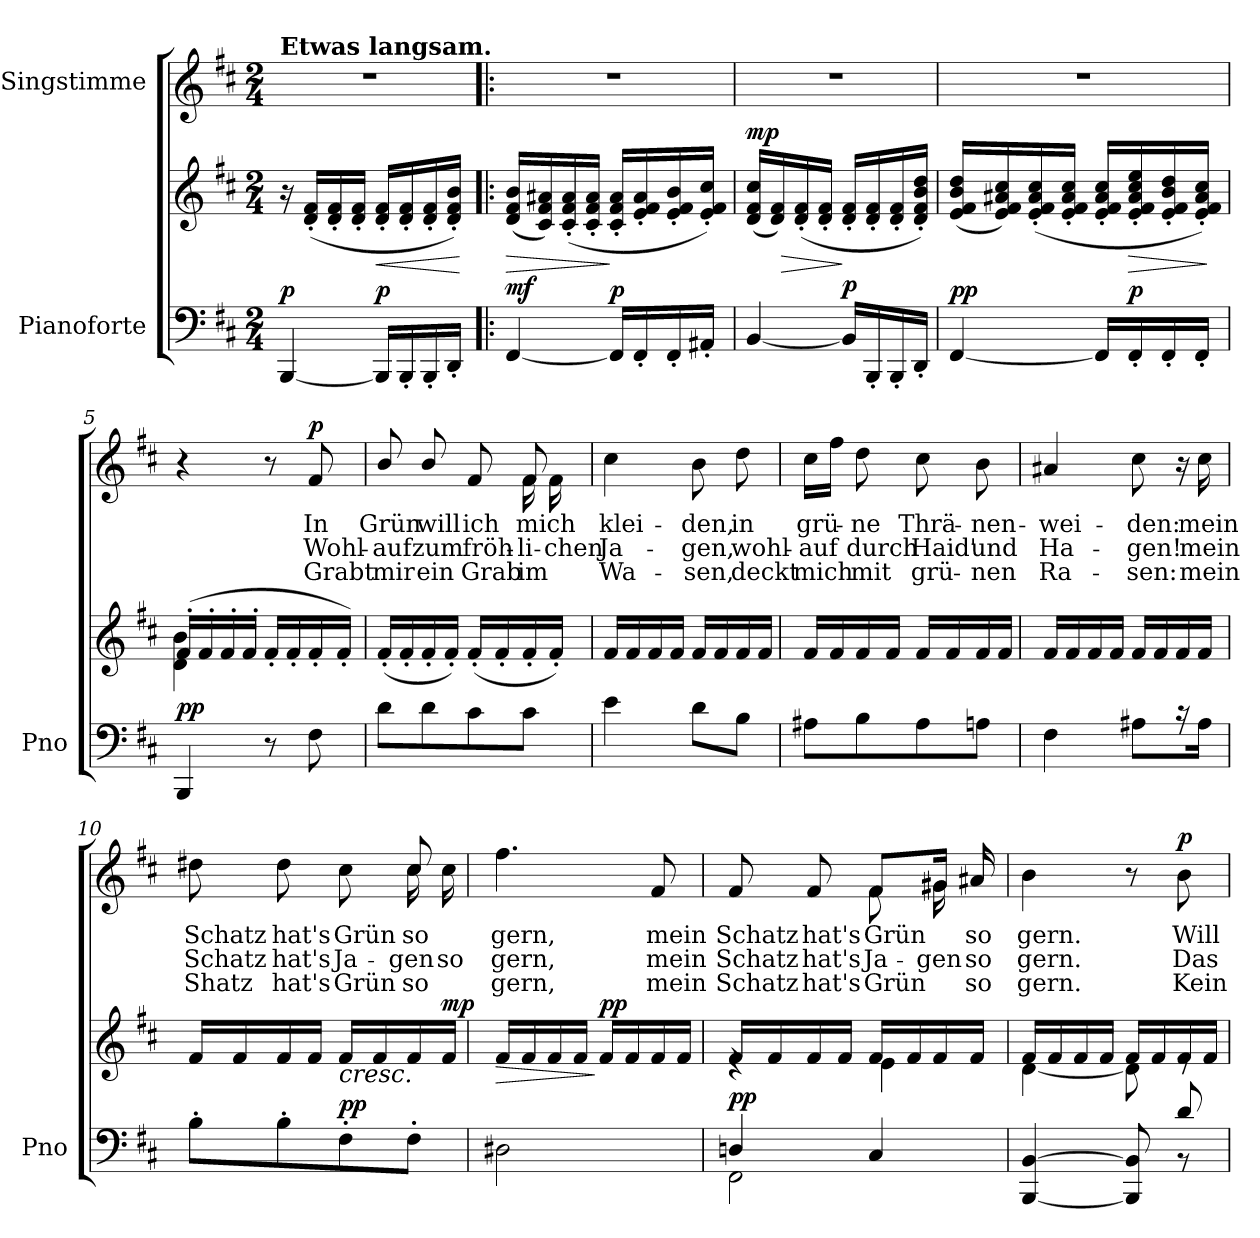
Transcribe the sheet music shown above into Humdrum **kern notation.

**kern	**kern	**dynam	**kern	**text	**text	**text	**dynam
*part2	*part2	*part2	*part1	*part1	*part1	*part1	*part1
*staff3	*staff2	*staff2/3	*staff1	*staff1	*staff1	*staff1	*staff1
*I"Pianoforte	*	*	*I"Singstimme	*	*	*	*
*I'Pno	*	*	*	*	*	*	*
*clefF4	*clefG2	*	*clefG2	*	*	*	*
*k[f#c#]	*k[f#c#]	*	*k[f#c#]	*	*	*	*
*M2/4	*M2/4	*	*M2/4	*	*	*	*
=1	=1	=1	=1	=1	=1	=1	=1
!	!	!	!LO:TX:a:B:t=Etwas langsam.	!	!	!	!
!	!	!LO:DY:a=2	!	!	!	!	!
[4BBB/	16r	p	2r	.	.	.	.
.	(16d/' 16f#/'LL	.	.	.	.	.	.
.	16d/' 16f#/'	.	.	.	.	.	.
.	16d/' 16f#/'JJ	.	.	.	.	.	.
!	!	!LO:HP:b	!	!	!	!	!
!	!	!LO:DY:n=1:a=2	!	!	!	!	!
16BBB/LL]	16d/' 16f#/'LL	< p	.	.	.	.	.
16BBB'/	16d/' 16f#/'	.	.	.	.	.	.
16BBB'/	16d/' 16f#/'	.	.	.	.	.	.
16DD'/JJ	16d/' 16f#/' 16b/'JJ)	.	.	.	.	.	.
.	.	[	.	.	.	.	.
=2!|:	=2!|:	=2!|:	=2!|:	=2!|:	=2!|:	=2!|:	=2!|:
!	!	!LO:HP:b	!	!	!	!	!
!	!	!LO:DY:n=1:a=2	!	!	!	!	!
[4FF#/	(16d/ 16f#/ 16b/LL	> mf	2r	.	.	.	.
.	16c#/ 16f#/ 16a#X/)	.	.	.	.	.	.
.	(16c#/' 16f#/' 16a#/'	.	.	.	.	.	.
.	16c#/' 16f#/' 16a#/'JJ	.	.	.	.	.	.
!	!	!LO:DY:n=2:a=2	!	!	!	!	!
16FF#/LL]	16c#/' 16f#/' 16a#/'LL	] p	.	.	.	.	.
16FF#'/	16e/' 16f#/' 16a#/'	.	.	.	.	.	.
16FF#'/	16e/' 16f#/' 16b/'	.	.	.	.	.	.
16AA#X'/JJ	16e/' 16f#/' 16cc#/'JJ)	.	.	.	.	.	.
=3	=3	=3	=3	=3	=3	=3	=3
!	!	!LO:HP:b	!	!	!	!	!
!	!	!LO:DY:n=1:a	!	!	!	!	!
[4BB/	(16d/ 16f#/ 16cc#/LL	> mp	2r	.	.	.	.
.	16d/ 16f#/)	.	.	.	.	.	.
.	(16d/' 16f#/'	.	.	.	.	.	.
.	16d/' 16f#/'JJ	.	.	.	.	.	.
!	!	!LO:DY:n=2:a=2	!	!	!	!	!
16BB/LL]	16d/' 16f#/'LL	] p	.	.	.	.	.
16BBB'/	16d/' 16f#/'	.	.	.	.	.	.
16BBB'/	16d/' 16f#/'	.	.	.	.	.	.
16DD'/JJ	16d/' 16f#/' 16b/' 16dd/'JJ)	.	.	.	.	.	.
!!LO:LB:g=z
=4	=4	=4	=4	=4	=4	=4	=4
!	!	!LO:DY:a=2	!	!	!	!	!
[4FF#/	(16e/ 16f#/ 16b/ 16dd/LL	pp	2r	.	.	.	.
.	16e/ 16f#/ 16a#X/ 16cc#/)	.	.	.	.	.	.
.	(16e/' 16f#/' 16a#/' 16cc#/'	.	.	.	.	.	.
.	16e/' 16f#/' 16a#/' 16cc#/'JJ	.	.	.	.	.	.
16FF#/LL]	16e/' 16f#/' 16a#/' 16cc#/'LL	.	.	.	.	.	.
!	!	!LO:HP:b	!	!	!	!	!
!	!	!LO:DY:n=1:a=2	!	!	!	!	!
16FF#'/	16e/' 16f#/' 16a#/' 16cc#/' 16ee/'	> p	.	.	.	.	.
16FF#'/	16e/' 16f#/' 16b/' 16dd/'	.	.	.	.	.	.
16FF#'/JJ	16e/' 16f#/' 16a#/' 16cc#/'JJ)	.	.	.	.	.	.
.	.	]	.	.	.	.	.
=5	=5	=5	=5	=5	=5	=5	=5
*	*^	*	*	*	*	*	*
!	!	!	!LO:DY:a=2	!	!	!	!	!
4BBB/	(16f#'/LL	4d\ 4b\	pp	4r	.	.	.	.
.	16f#'/	.	.	.	.	.	.	.
.	16f#'/	.	.	.	.	.	.	.
.	16f#'/JJ	.	.	.	.	.	.	.
8r	16f#'/LL	4ryy	.	8r	.	.	.	.
.	16f#'/	.	.	.	.	.	.	.
!	!	!	!	!	!LO:LY:b	!LO:LY:b	!LO:LY:b	!LO:DY:a
8F#\	16f#'/	.	.	8f#/	In	Wohl-	Grabt	p
.	16f#'/JJ)	.	.	.	.	.	.	.
*	*v	*v	*	*	*	*	*	*
=6	=6	=6	=6	=6	=6	=6	=6
!	!	!	!	!LO:LY:b	!LO:LY:b	!LO:LY:b	!
*	*	*	*^	*	*	*	*
8d\L	(16f#'/LL	.	8b/	4.ryy	Grün	-auf	mir	.
.	16f#'/	.	.	.	.	.	.	.
!	!	!	!	!	!LO:LY:b	!LO:LY:b	!LO:LY:b	!
8d\	16f#'/	.	8b/	.	will	zum	ein	.
.	16f#'/JJ)	.	.	.	.	.	.	.
!	!	!	!	!	!LO:LY:b	!LO:LY:b	!LO:LY:b	!
8c#\	(16f#'/LL	.	8f#/	.	ich	fröh-	Grab	.
.	16f#'/	.	.	.	.	.	.	.
!	!	!	!	!	!LO:LY:b	!LO:LY:b	!LO:LY:b	!
8c#\J	16f#'/	.	16f#\	8f#/	mich	-li-	im	.
!	!	!	!	!	!	!LO:LY:b	!	!
.	16f#'/JJ)	.	16f#\	.	.	-chen	.	.
*	*	*	*v	*v	*	*	*	*
!!LO:LB:g=z
=7	=7	=7	=7	=7	=7	=7	=7
!	!	!	!	!LO:LY:b	!LO:LY:b	!LO:LY:b	!
4e\	16f#/LL	.	4cc#\	klei-	Ja-	Wa-	.
.	16f#/	.	.	.	.	.	.
.	16f#/	.	.	.	.	.	.
.	16f#/JJ	.	.	.	.	.	.
!	!	!	!	!LO:LY:b	!LO:LY:b	!LO:LY:b	!
8d\L	16f#/LL	.	8b\	-den,	-gen,	-sen,	.
.	16f#/	.	.	.	.	.	.
!	!	!	!	!LO:LY:b	!LO:LY:b	!LO:LY:b	!
8B\J	16f#/	.	8dd\	in	wohl-	deckt	.
.	16f#/JJ	.	.	.	.	.	.
=8	=8	=8	=8	=8	=8	=8	=8
!	!	!	!	!LO:LY:b	!LO:LY:b	!LO:LY:b	!
8A#X\L	16f#/LL	.	16cc#\LL	grü-	-auf	mich	.
.	16f#/	.	16ff#\JJ	.	.	.	.
!	!	!	!	!LO:LY:b	!LO:LY:b	!LO:LY:b	!
8B\	16f#/	.	8dd\	-ne	durch	mit	.
.	16f#/JJ	.	.	.	.	.	.
!	!	!	!	!LO:LY:b	!LO:LY:b	!LO:LY:b	!
8A#\	16f#/LL	.	8cc#\	Thrä-	Haid'	grü-	.
.	16f#/	.	.	.	.	.	.
!	!	!	!	!LO:LY:b	!LO:LY:b	!LO:LY:b	!
8An\J	16f#/	.	8b\	-nen-	und	-nen	.
.	16f#/JJ	.	.	.	.	.	.
=9	=9	=9	=9	=9	=9	=9	=9
!	!	!	!	!LO:LY:b	!LO:LY:b	!LO:LY:b	!
4F#\	16f#/LL	.	4a#X/	-wei-	Ha-	Ra-	.
.	16f#/	.	.	.	.	.	.
.	16f#/	.	.	.	.	.	.
.	16f#/JJ	.	.	.	.	.	.
!	!	!	!	!LO:LY:b	!LO:LY:b	!LO:LY:b	!
8A#X\L	16f#/LL	.	8cc#\	-den:	-gen!	-sen:	.
.	16f#/	.	.	.	.	.	.
16rc	16f#/	.	16r	.	.	.	.
!	!	!	!	!LO:LY:b	!LO:LY:b	!LO:LY:b	!
16A#\Jk	16f#/JJ	.	16cc#\	mein	mein	mein	.
!!LO:LB:g=z
=10	=10	=10	=10	=10	=10	=10	=10
!	!	!	!	!LO:LY:b	!LO:LY:b	!LO:LY:b	!
*	*	*	*^	*	*	*	*
8B'\L	16f#/LL	.	8dd#X\	4.ryy	Schatz	Schatz	Shatz	.
.	16f#/	.	.	.	.	.	.	.
!	!	!	!	!	!LO:LY:b	!LO:LY:b	!LO:LY:b	!
8B'\	16f#/	.	8dd#\	.	hat's	hat's	hat's	.
.	16f#/JJ	.	.	.	.	.	.	.
!	!	!LO:HP:b	!	!	!LO:LY:b	!LO:LY:b	!LO:LY:b	!
!	!	!LO:DY:n=1:a=2	!	!	!	!	!	!
8F#'\	16f#/LL	< pp	8cc#\	.	Grün	Ja-	Grün	.
.	16f#/	.	.	.	.	.	.	.
!	!	!	!	!	!LO:LY:b	!LO:LY:b	!LO:LY:b	!
8F#'\J	16f#/	.	16cc#\	8cc#/	so	-gen	so	.
!	!	!LO:DY:n=2:a	!	!	!	!LO:LY:b	!	!
.	16f#/JJ	mp	16cc#\	.	.	so	.	.
*	*	*	*v	*v	*	*	*	*
.	.	[	.	.	.	.	.
=11	=11	=11	=11	=11	=11	=11	=11
!	!	!LO:HP:b	!	!LO:LY:b	!LO:LY:b	!LO:LY:b	!
2D#X\	16f#/LL	>	4.ff#\	gern,	gern,	gern,	.
.	16f#/	.	.	.	.	.	.
.	16f#/	.	.	.	.	.	.
.	16f#/JJ	.	.	.	.	.	.
!	!	!LO:DY:n=1:a	!	!	!	!	!
.	16f#/LL	] pp	.	.	.	.	.
.	16f#/	.	.	.	.	.	.
!	!	!	!	!LO:LY:b	!LO:LY:b	!LO:LY:b	!
.	16f#/	.	8f#/	mein	mein	mein	.
.	16f#/JJ	.	.	.	.	.	.
=12	=12	=12	=12	=12	=12	=12	=12
*^	*^	*	*	*	*	*	*
!	!	!	!	!LO:DY:a=2	!	!LO:LY:b	!LO:LY:b	!LO:LY:b	!
*	*	*	*	*	*^	*	*	*	*
4Dn/	2FF#\	16f#/LL	4re	pp	8f#/	4ryy	Schatz	Schatz	Schatz	.
.	.	16f#/	.	.	.	.	.	.	.	.
!	!	!	!	!	!	!	!LO:LY:b	!LO:LY:b	!LO:LY:b	!
.	.	16f#/	.	.	8f#/	.	hat's	hat's	hat's	.
.	.	16f#/JJ	.	.	.	.	.	.	.	.
!	!	!	!	!	!	!	!LO:LY:b	!LO:LY:b	!LO:LY:b	!
4C#/	.	16f#/LL	4e\	.	8f#/L	8f#\	Grün	Ja-	Grün	.
.	.	16f#/	.	.	.	.	.	.	.	.
!	!	!	!	!	!	!	!	!LO:LY:b	!	!
.	.	16f#/	.	.	16g#X/Jk	16g#\	.	-gen	.	.
!	!	!	!	!	!	!	!LO:LY:b	!LO:LY:b	!LO:LY:b	!
.	.	16f#/JJ	.	.	16a#X/	16ryy	so	so	so	.
!!LO:PB:g=z
=13	=13	=13	=13	=13	=13	=13	=13	=13	=13	=13
!	!	!	!	!	!	!	!LO:LY:b	!LO:LY:b	!LO:LY:b	!
*	*	*	*	*	*v	*v	*	*	*	*
[4BBB/ [4BB/	4.ryy	16f#/LL	[4d\	.	4b\	gern.	gern.	gern.	.
.	.	16f#/	.	.	.	.	.	.	.
.	.	16f#/	.	.	.	.	.	.	.
.	.	16f#/JJ	.	.	.	.	.	.	.
8BBB/] 8BB/]	.	16f#/LL	8d\]	.	8r	.	.	.	.
.	.	16f#/	.	.	.	.	.	.	.
!	!	!	!	!	!	!LO:LY:b	!LO:LY:b	!LO:LY:b	!LO:DY:a
8d/	8r	16f#/	8re	.	8b\	Will	Das	Kein	p
.	.	16f#/JJ	.	.	.	.	.	.	.
*v	*v	*	*	*	*	*	*	*	*
*	*v	*v	*	*	*	*	*	*
=	=	=	=	=	=	=	=
*-	*-	*-	*-	*-	*-	*-	*-
